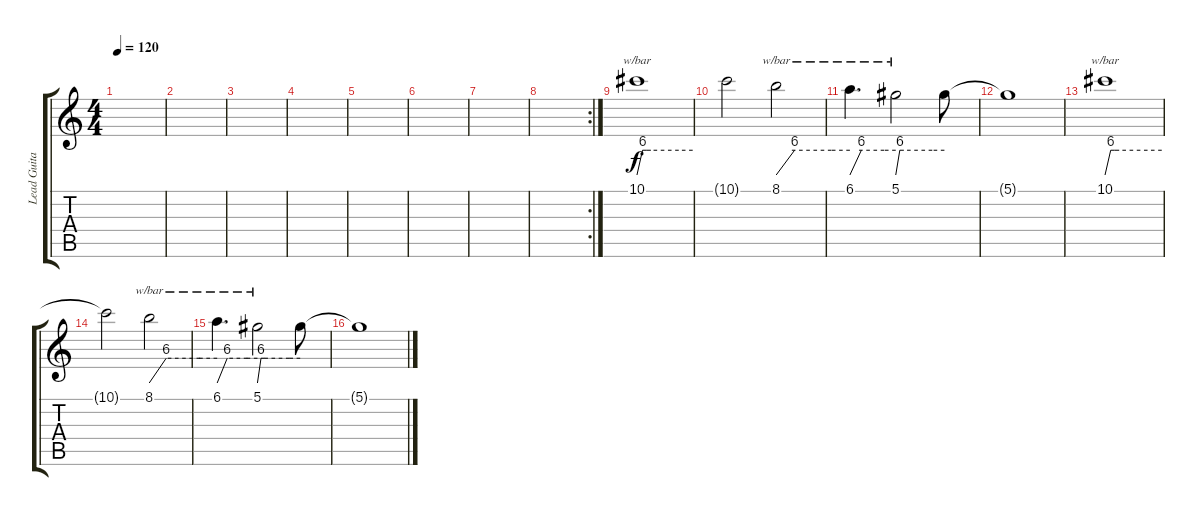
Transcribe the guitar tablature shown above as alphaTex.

\track ("Lead Guitar 2" "Lead Guita") {instrument distortionguitar}
\staff {score tabs}
\tuning (Eb4 Bb3 Gb3 Db3 Ab2 Db2) {hide}
\ts (4 4)
\tempo 120
\clef g2
\ks c
|
|
|
|
|
|
|
\rc 2
|
10.1.1{tbe (custom default 0 0 6 24 10 24 15 24 45 24 60 24)} |
10.1{t}.2 8.1.2{tbe (custom default 0 0 15 24 45 24 60 24)} |
6.1.4{d tbe (custom default 0 0 15 24 45 24 60 24)} 5.1.2{tbe (custom default 0 0 5 24 10 24 45 24 60 24)} 5.1{t}.8 |
5.1{t}.1 |
10.1.1{tbe (custom default 0 0 6 24 10 24 15 24 45 24 60 24)} |
10.1{t}.2 8.1.2{tbe (custom default 0 0 15 24 45 24 60 24)} |
6.1.4{d tbe (custom default 0 0 15 24 45 24 60 24)} 5.1.2{tbe (custom default 0 0 5 24 10 24 45 24 60 24)} 5.1{t}.8 |
5.1{t}.1
